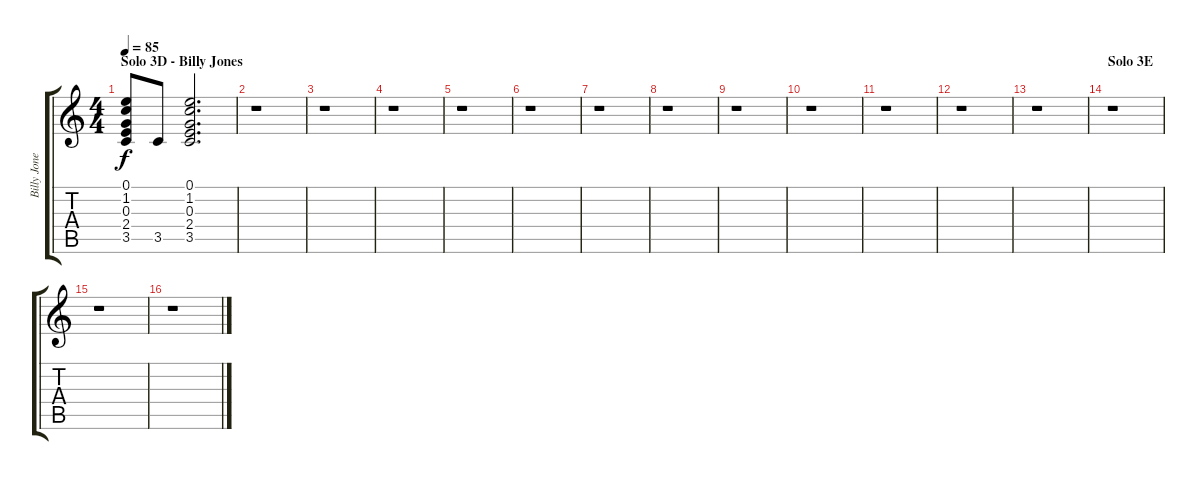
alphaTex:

\track ("Billy Jones Acoustic Rhythm" "Billy Jone") {instrument acousticguitarsteel}
\staff {score tabs}
\tuning (E4 B3 G3 D3 A2 E2) {hide}
\ts (4 4)
\section ("" "Solo 3D - Billy Jones")
\tempo 85
\clef g2
\ks c
(0.1 1.2 0.3 2.4 3.5).8{dy f} 3.5.8 (0.1 1.2 0.3 2.4 3.5).2{d} |
r.1 |
r.1 |
r.1 |
r.1 |
r.1 |
r.1 |
r.1 |
r.1 |
r.1 |
r.1 |
r.1 |
r.1 |
\section ("" "Solo 3E")
r.1 |
r.1 |
r.1
